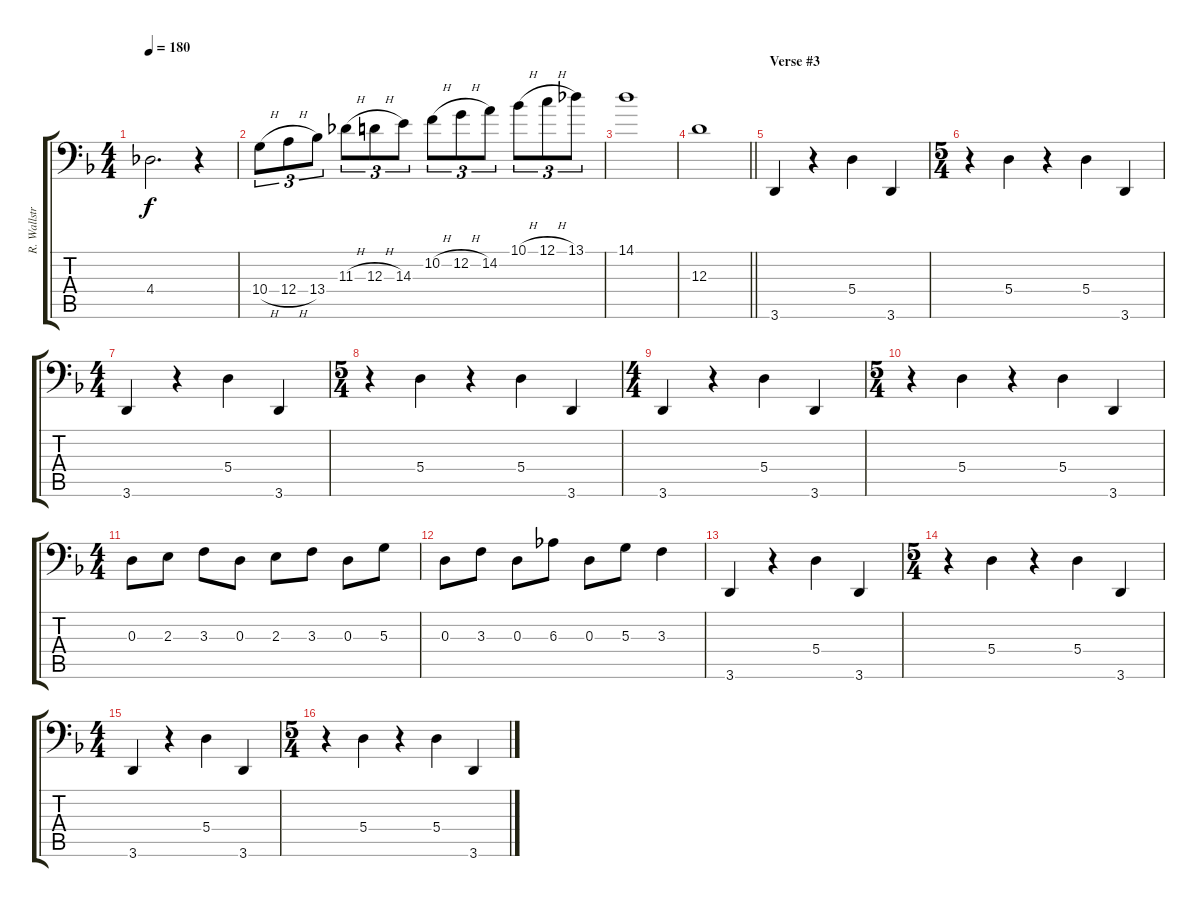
\track ("R. Wallström (Bass)" "R. Wallstr") {instrument electricbassfinger}
\staff {score tabs}
\tuning (C3 G2 D2 A1 E1 B0) {hide}
\ts (4 4)
\tempo 180
\clef f4
\ks dminor
4.4.2{d dy f} r.4 |
10.4{h}.8{tu (3 2)} 12.4{h}.8{tu (3 2)} 13.4.8{tu (3 2)} 11.3{h}.8{tu (3 2)} 12.3{h}.8{tu (3 2)} 14.3.8{tu (3 2)} 10.2{h}.8{tu (3 2)} 12.2{h}.8{tu (3 2)} 14.2.8{tu (3 2)} 10.1{h}.8{tu (3 2)} 12.1{h}.8{tu (3 2)} 13.1.8{tu (3 2)} |
14.1.1 |
\barLineRight lightlight
12.3.1 |
\section ("" "Verse #3")
3.6.4 r.4 5.4.4 3.6.4 |
\ts (5 4)
r.4 5.4.4 r.4 5.4.4 3.6.4 |
\ts (4 4)
3.6.4 r.4 5.4.4 3.6.4 |
\ts (5 4)
r.4 5.4.4 r.4 5.4.4 3.6.4 |
\ts (4 4)
3.6.4 r.4 5.4.4 3.6.4 |
\ts (5 4)
r.4 5.4.4 r.4 5.4.4 3.6.4 |
\ts (4 4)
0.3.8 2.3.8 3.3.8 0.3.8 2.3.8 3.3.8 0.3.8 5.3.8 |
0.3.8 3.3.8 0.3.8 6.3.8 0.3.8 5.3.8 3.3.4 |
3.6.4 r.4 5.4.4 3.6.4 |
\ts (5 4)
r.4 5.4.4 r.4 5.4.4 3.6.4 |
\ts (4 4)
3.6.4 r.4 5.4.4 3.6.4 |
\ts (5 4)
r.4 5.4.4 r.4 5.4.4 3.6.4
